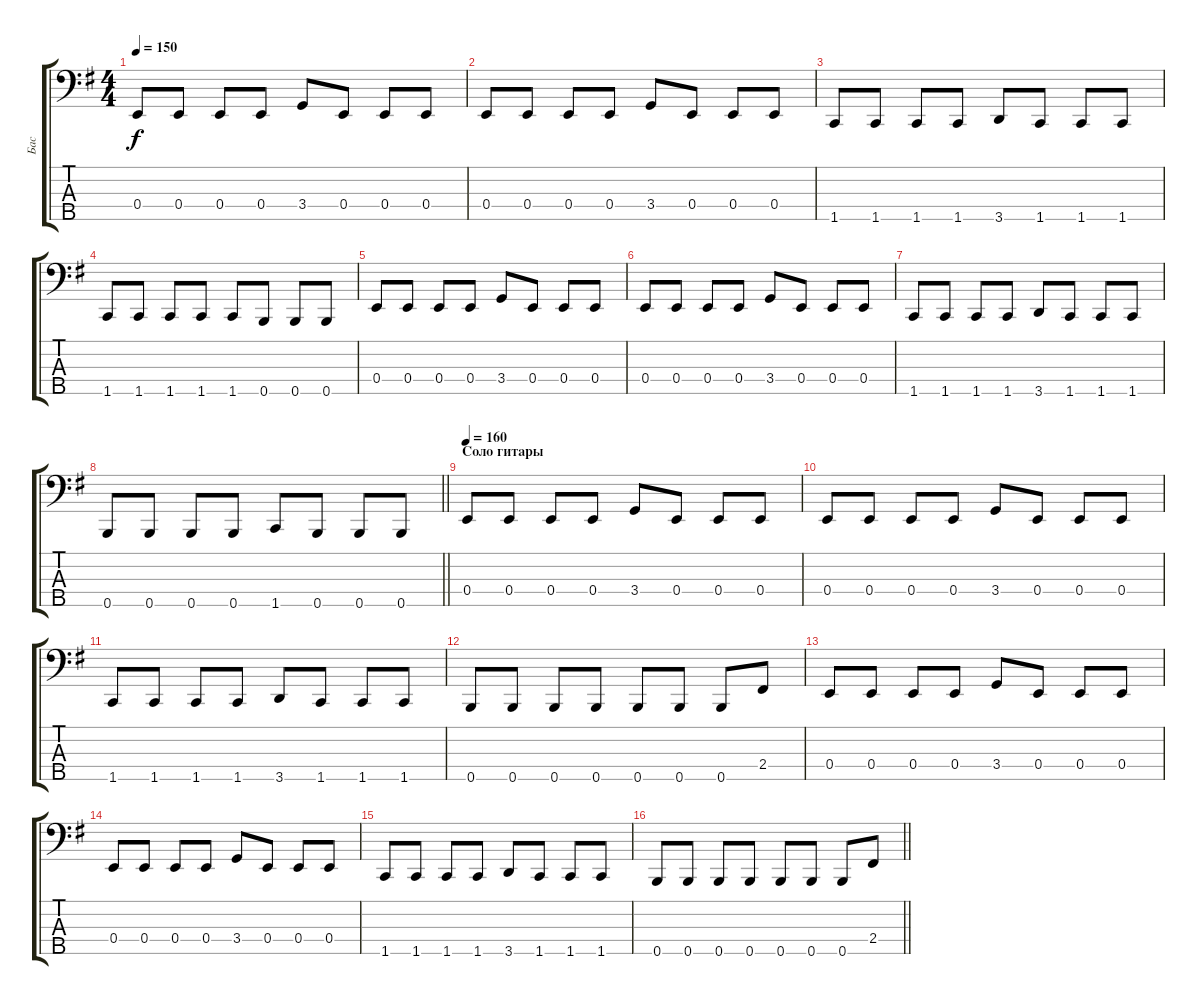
\track ("Бас" "Бас") {instrument electricbassfinger}
\staff {score tabs}
\tuning (G2 D2 A1 E1 B0) {hide}
\ts (4 4)
\tempo 150
\clef f4
\ks eminor
0.4.8{dy f} 0.4.8 0.4.8 0.4.8 3.4.8 0.4.8 0.4.8 0.4.8 |
0.4.8 0.4.8 0.4.8 0.4.8 3.4.8 0.4.8 0.4.8 0.4.8 |
1.5.8 1.5.8 1.5.8 1.5.8 3.5.8 1.5.8 1.5.8 1.5.8 |
1.5.8 1.5.8 1.5.8 1.5.8 1.5.8 0.5.8 0.5.8 0.5.8 |
0.4.8 0.4.8 0.4.8 0.4.8 3.4.8 0.4.8 0.4.8 0.4.8 |
0.4.8 0.4.8 0.4.8 0.4.8 3.4.8 0.4.8 0.4.8 0.4.8 |
1.5.8 1.5.8 1.5.8 1.5.8 3.5.8 1.5.8 1.5.8 1.5.8 |
\barLineRight lightlight
0.5.8 0.5.8 0.5.8 0.5.8 1.5.8 0.5.8 0.5.8 0.5.8 |
\section ("" "Соло гитары")
\tempo 160
0.4.8 0.4.8 0.4.8 0.4.8 3.4.8 0.4.8 0.4.8 0.4.8 |
0.4.8 0.4.8 0.4.8 0.4.8 3.4.8 0.4.8 0.4.8 0.4.8 |
1.5.8 1.5.8 1.5.8 1.5.8 3.5.8 1.5.8 1.5.8 1.5.8 |
0.5.8 0.5.8 0.5.8 0.5.8 0.5.8 0.5.8 0.5.8 2.4.8 |
0.4.8 0.4.8 0.4.8 0.4.8 3.4.8 0.4.8 0.4.8 0.4.8 |
0.4.8 0.4.8 0.4.8 0.4.8 3.4.8 0.4.8 0.4.8 0.4.8 |
1.5.8 1.5.8 1.5.8 1.5.8 3.5.8 1.5.8 1.5.8 1.5.8 |
\barLineRight lightlight
0.5.8 0.5.8 0.5.8 0.5.8 0.5.8 0.5.8 0.5.8 2.4.8
